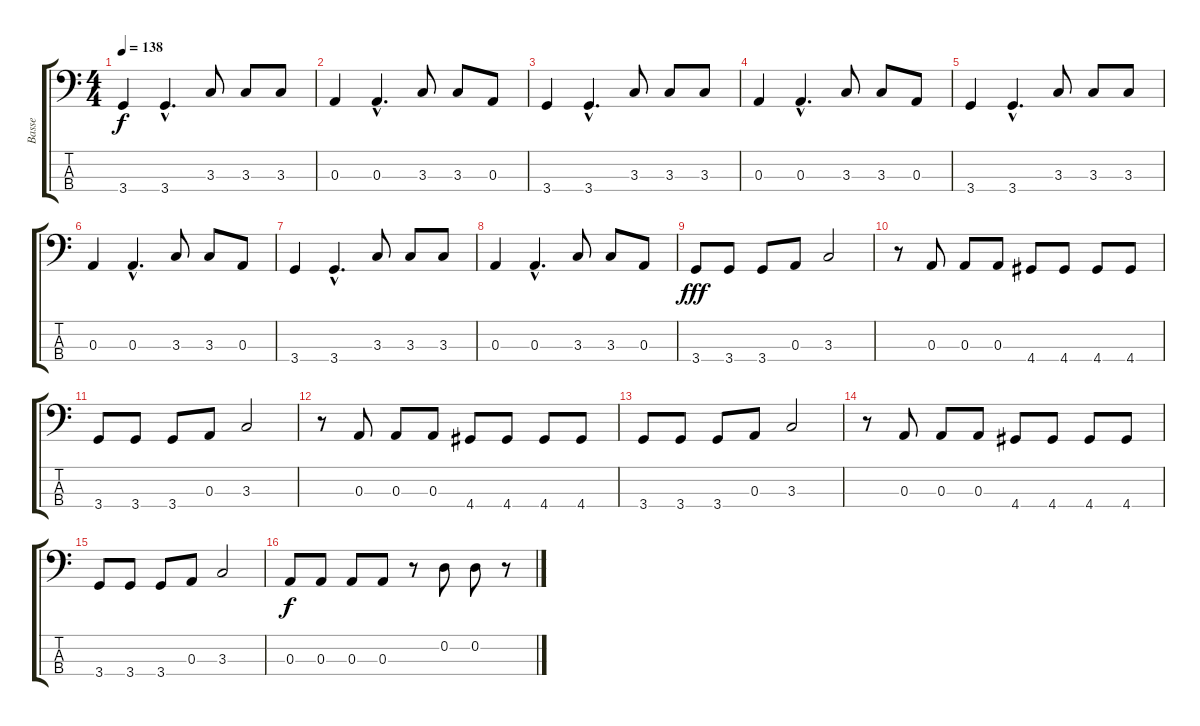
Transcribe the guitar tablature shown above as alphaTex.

\track ("Basse" "Basse") {instrument electricbassfinger}
\staff {score tabs}
\tuning (G2 D2 A1 E1) {hide}
\ts (4 4)
\tempo 138
\clef f4
\ks c
3.4.4{dy f} 3.4{hac}.4{d} 3.3.8 3.3.8 3.3.8 |
0.3.4 0.3{hac}.4{d} 3.3.8 3.3.8 0.3.8 |
3.4.4 3.4{hac}.4{d} 3.3.8 3.3.8 3.3.8 |
0.3.4 0.3{hac}.4{d} 3.3.8 3.3.8 0.3.8 |
3.4.4 3.4{hac}.4{d} 3.3.8 3.3.8 3.3.8 |
0.3.4 0.3{hac}.4{d} 3.3.8 3.3.8 0.3.8 |
3.4.4 3.4{hac}.4{d} 3.3.8 3.3.8 3.3.8 |
0.3.4 0.3{hac}.4{d} 3.3.8 3.3.8 0.3.8 |
3.4.8{dy fff} 3.4.8 3.4.8 0.3.8 3.3.2 |
r.8 0.3.8 0.3.8 0.3.8 4.4.8 4.4.8 4.4.8 4.4.8 |
3.4.8 3.4.8 3.4.8 0.3.8 3.3.2 |
r.8 0.3.8 0.3.8 0.3.8 4.4.8 4.4.8 4.4.8 4.4.8 |
3.4.8 3.4.8 3.4.8 0.3.8 3.3.2 |
r.8 0.3.8 0.3.8 0.3.8 4.4.8 4.4.8 4.4.8 4.4.8 |
3.4.8 3.4.8 3.4.8 0.3.8 3.3.2 |
0.3.8{dy f} 0.3.8 0.3.8 0.3.8 r.8 0.2.8 0.2.8 r.8
